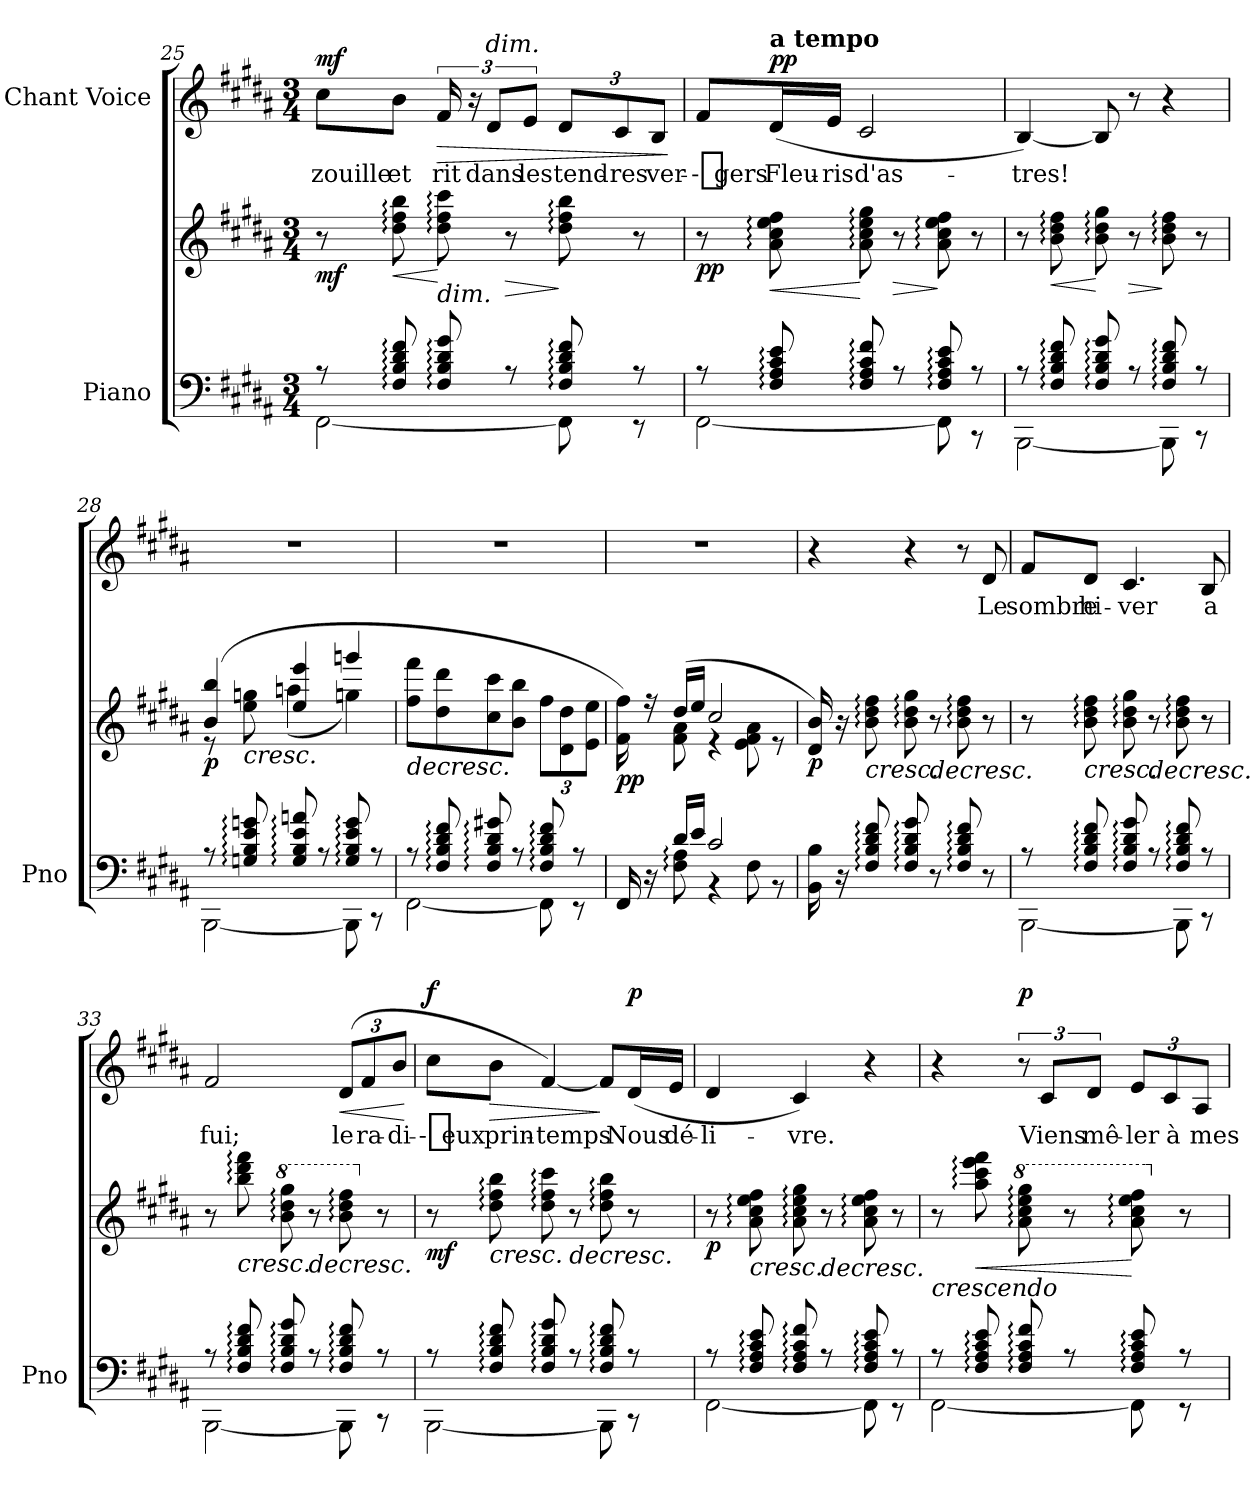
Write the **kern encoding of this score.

**kern	**kern	**dynam	**kern	**text	**dynam
*part2	*part2	*part2	*part1	*part1	*part1
*staff3	*staff2	*staff2/3	*staff1	*staff1	*staff1
*I"Piano	*	*	*I"Chant Voice	*	*
*I'Pno	*	*	*	*	*
*clefF4	*clefG2	*	*clefG2	*	*
*k[f#c#g#d#a#]	*k[f#c#g#d#a#]	*	*k[f#c#g#d#a#]	*	*
*M3/4	*M3/4	*	*M3/4	*	*
=25	=25	=25	=25	=25	=25
*^	*	*	*	*	*
!	!	!	!LO:DY:b	!	!LO:LY:b	!LO:DY:a
8r	[2FF#\	8r	mf	8cc#\L	-zouille	mf
!	!	!	!LO:HP:b	!	!LO:LY:b	!
8F#/: 8B/: 8d#/: 8f#/:	.	8dd#\: 8ff#\: 8bb\:	<	8b\J	et	.
!	!	!LO:TX:b:i:t=dim.	!	!	!	!
!	!	!	!	!	!LO:LY:b	!LO:HP:b
8F#/: 8B/: 8d#/: 8g#/:	.	8dd#\: 8ff#\: 8ccc#\:	[	24f#/	rit	>
.	.	.	.	24r	.	.
!	!	!	!	!LO:TX:a:i:t=dim.	!	!
!	!	!	!	!	!LO:LY:b	!
.	.	.	.	12d#/L	dans	.
!	!	!	!LO:HP:b	!	!	!
8r	.	8r	>	.	.	.
!	!	!	!	!	!LO:LY:b	!
.	.	.	.	12e/J	les	.
!	!	!	!	!	!LO:LY:b	!
8F#/: 8B/: 8d#/: 8f#/:	8FF#\]	8dd#\: 8ff#\: 8bb\:	]	12d#/L	tend-	.
!	!	!	!	!	!LO:LY:b	!
.	.	.	.	12c#/	-res	.
8r	8r	8r	.	.	.	.
!	!	!	!	!	!LO:LY:b	!
.	.	.	.	12B/J	ver-	.
*v	*v	*	*	*	*	*
.	.	.	.	.	]
!!LO:LB:g=z
=26	=26	=26	=26	=26	=26
*	*	*	*MM58	*	*
*^	*	*	*	*	*
!	!	!	!LO:DY:b	!	!LO:LY:b	!
8r	[2FF#\	8r	pp	8f#/L	-- gers	.
!	!	!	!	!LO:TX:a:B:t=a tempo	!	!
!	!	!	!LO:HP:b	!	!LO:LY:b	!LO:DY:a
8F#/: 8A#/: 8c#/: 8e/:	.	8a#\: 8cc#\: 8ee\: 8ff#\:	<	(>16d#/L	Fleu-	pp
!	!	!	!	!	!LO:LY:b	!
.	.	.	.	16e/JJ	-ris	.
!	!	!	!	!	!LO:LY:b	!
8F#/: 8A#/: 8c#/: 8f#/:	.	8a#\: 8cc#\: 8ee\: 8gg#\:	[	2c#/	d'as-	.
!	!	!	!LO:HP:b	!	!	!
8r	.	8r	>	.	.	.
8F#/: 8A#/: 8c#/: 8e/:	8FF#\]	8a#\: 8cc#\: 8ee\: 8ff#\:	]	.	.	.
8r	8r	8r	.	.	.	.
=27	=27	=27	=27	=27	=27	=27
!	!	!	!	!	!LO:LY:b	!
8r	[2BBB\	8r	.	[4B/)	-tres!	.
!	!	!	!LO:HP:b	!	!	!
8F#/: 8B/: 8d#/: 8f#/:	.	8b\: 8dd#\: 8ff#\:	<	.	.	.
8F#/: 8B/: 8d#/: 8g#/:	.	8b\: 8dd#\: 8gg#\:	[	8B/]	.	.
!	!	!	!LO:HP:b	!	!	!
8r	.	8r	>	8r	.	.
8F#/: 8B/: 8d#/: 8f#/:	8BBB\]	8b\: 8dd#\: 8ff#\:	]	4r	.	.
8r	8r	8r	.	.	.	.
=28	=28	=28	=28	=28	=28	=28
*	*	*^	*	*	*	*
!	!	!	!	!LO:DY:b	!	!	!
8r	[2BBB\	(>4b/ 4bb/	8r	p	2.r	.	.
!	!	!	!	!LO:HP:b	!	!	!
8Gn/: 8B/: 8e/: 8gn/:	.	.	8ee\ 8ggn\	<	.	.	.
8G/: 8B/: 8e/: 8an/:	.	4ee/ 4eee/	(<4aan\	.	.	.	.
8r	.	.	.	.	.	.	.
8G/: 8B/: 8e/: 8g/:	8BBB\]	4gggn/	4ggn\)	.	.	.	.
8r	8r	.	.	.	.	.	.
*	*	*v	*v	*	*	*	*
=29	=29	=29	=29	=29	=29	=29
!	!	!	!LO:HP:b	!	!	!
8r	[2FF#\	8ff#\ 8fff#\L	>	2.r	.	.
8F#/: 8B/: 8d#/: 8f#/:	.	8dd#\ 8ddd#\	.	.	.	.
8F#/: 8B/: 8d#/: 8g#X/:	.	8cc#\ 8ccc#\	.	.	.	.
8r	.	8b\ 8bb\J	.	.	.	.
8F#/: 8B/: 8d#/: 8f#/:	8FF#\]	12ff#\L	[	.	.	.
.	.	12d#\ 12dd#\	.	.	.	.
8r	8r	.	.	.	.	.
.	.	12e\ 12ee\J	.	.	.	.
!!LO:LB:g=z
=30	=30	=30	=30	=30	=30	=30
*	*	*^	*	*	*	*
!	!	!	!	!LO:DY:b	!	!	!
8ryy	16FF#/	8rffyy	16f#\ 16ff#\)	pp	2.r	.	.
.	16r	.	16rff	.	.	.	.
16d#/LL	8F#\: 8A#\:	(>16dd#/LL	8f#\ 8a#\	.	.	.	.
16e/JJ	.	16ee/JJ	.	.	.	.	.
2c#/	4r	2cc#/	4r	.	.	.	.
.	8F#\	.	8e\ 8f#\ 8a#\	.	.	.	.
.	8r	.	8r	.	.	.	.
=31	=31	=31	=31	=31	=31	=31	=31
!	!	!	!	!LO:DY:b	!	!	!
*v	*v	*	*	*	*	*	*
*	*v	*v	*	*	*	*
16BB\ 16B\	16d#/ 16b/)	p	4r	.	.
16r	16r	.	.	.	.
!	!	!LO:HP:b	!	!	!
8F#/: 8B/: 8d#/: 8f#/:	8b\: 8dd#\: 8ff#\:	<	.	.	.
8F#/: 8B/: 8d#/: 8g#/:	8b\: 8dd#\: 8gg#\:	]	4r	.	.
!	!	!LO:HP:b	!	!	!
8r	8r	>	.	.	.
8F#/: 8B/: 8d#/: 8f#/:	8b\: 8dd#\: 8ff#\:	[	8r	.	.
!	!	!	!	!LO:LY:b	!
8r	8r	.	8d#/	Le	.
=32	=32	=32	=32	=32	=32
*^	*	*	*	*	*
!	!	!	!	!	!LO:LY:b	!
8r	[2BBB\	8r	.	8f#/L	sombre	.
!	!	!	!LO:HP:b	!	!LO:LY:b	!
8F#/: 8B/: 8d#/: 8f#/:	.	8b\: 8dd#\: 8ff#\:	<	8d#/J	hi-	.
!	!	!	!	!	!LO:LY:b	!
8F#/: 8B/: 8d#/: 8g#/:	.	8b\: 8dd#\: 8gg#\:	]	4.c#/	-ver	.
!	!	!	!LO:HP:b	!	!	!
8r	.	8r	>	.	.	.
8F#/: 8B/: 8d#/: 8f#/:	8BBB\]	8b\: 8dd#\: 8ff#\:	[	.	.	.
!	!	!	!	!	!LO:LY:b	!
8r	8r	8r	.	8B/	a	.
=33	=33	=33	=33	=33	=33	=33
!	!	!	!	!	!LO:LY:b	!
8r	[2BBB\	8r	.	2f#/	fui;	.
!	!	!	!LO:HP:b	!	!	!
8F#/: 8B/: 8d#/: 8f#/:	.	8bb\: 8ddd#\: 8fff#\:	<	.	.	.
*	*	*8va	*	*	*	*
8F#/: 8B/: 8d#/: 8g#/:	.	8bb\: 8ddd#\: 8ggg#\:	]	.	.	.
!	!	!	!LO:HP:b	!	!	!
8r	.	8r	>	.	.	.
!	!	!	!	!	!LO:LY:b	!LO:HP:b
8F#/: 8B/: 8d#/: 8f#/:	8BBB\]	8bb\: 8ddd#\: 8fff#\:	[	(>12d#/L	le	<
!	!	!	!	!	!LO:LY:b	!
.	.	.	.	12f#/	ra-	.
*	*	*X8va	*	*	*	*
8r	8r	8r	.	.	.	.
!	!	!	!	!	!LO:LY:b	!
.	.	.	.	12b/J	-di-	.
*v	*v	*	*	*	*	*
.	.	.	.	.	[
!!LO:LB:g=z
=34	=34	=34	=34	=34	=34
*^	*	*	*	*	*
!	!	!	!LO:DY:b	!	!LO:LY:b	!LO:DY:a
8r	[2BBB\	8r	mf	8cc#\L	-- eux	f
!	!	!	!LO:HP:b	!	!LO:LY:b	!LO:HP:b
8F#/: 8B/: 8d#/: 8f#/:	.	8dd#\: 8ff#\: 8bb\:	<	8b\J	prin-	>
!	!	!	!	!	!LO:LY:b	!
8F#/: 8B/: 8d#/: 8g#/:	.	8dd#\: 8ff#\: 8ccc#\:	.	[4f#/)	-temps	.
!	!	!	!LO:HP:n=1:b	!	!	!
8r	.	8r	] >	.	.	.
8F#/: 8B/: 8d#/: 8f#/:	8BBB\]	8dd#\: 8ff#\: 8bb\:	[	8f#/L]	.	]
!	!	!	!	!	!LO:LY:b	!LO:DY:a
8r	8r	8r	.	(>16d#/L	Nous	p
!	!	!	!	!	!LO:LY:b	!
.	.	.	.	16e/JJ	dé-	.
=35	=35	=35	=35	=35	=35	=35
!	!	!	!LO:DY:b	!	!LO:LY:b	!
8r	[2FF#\	8r	p	4d#/	-li-	.
!	!	!	!LO:HP:b	!	!	!
8F#/: 8A#/: 8c#/: 8e/:	.	8a#\: 8cc#\: 8ee\: 8ff#\:	<	.	.	.
!	!	!	!	!	!LO:LY:b	!
8F#/: 8A#/: 8c#/: 8f#/:	.	8a#\: 8cc#\: 8ee\: 8gg#\:	.	4c#/)	-vre.	.
!	!	!	!LO:HP:n=1:b	!	!	!
8r	.	8r	] >	.	.	.
8F#/: 8A#/: 8c#/: 8e/:	8FF#\]	8a#\: 8cc#\: 8ee\: 8ff#\:	[	4r	.	.
8r	8r	8r	.	.	.	.
=36	=36	=36	=36	=36	=36	=36
!	!	!LO:TX:b:i:t=crescendo	!	!	!	!
8r	[2FF#\	8r	.	4r	.	.
!	!	!	!LO:HP:b	!	!	!
8F#/: 8A#/: 8c#/: 8e/:	.	8aa#\: 8ccc#\: 8eee\: 8fff#\:	<	.	.	.
*	*	*8va	*	*	*	*
!	!	!	!	!	!	!LO:DY:a
8F#/: 8A#/: 8c#/: 8f#/:	.	8aa#\: 8ccc#\: 8eee\: 8ggg#\:	.	12r	.	p
!	!	!	!	!	!LO:LY:b	!
.	.	.	.	12c#/L	Viens	.
8r	.	8r	]	.	.	.
!	!	!	!	!	!LO:LY:b	!
.	.	.	.	12d#/J	mê-	.
!	!	!	!	!	!LO:LY:b	!
8F#/: 8A#/: 8c#/: 8e/:	8FF#\]	8aa#\: 8ccc#\: 8eee\: 8fff#\:	[	12e/L	-ler	.
!	!	!	!	!	!LO:LY:b	!
.	.	.	.	12c#/	à	.
*	*	*X8va	*	*	*	*
8r	8r	8r	.	.	.	.
!	!	!	!	!	!LO:LY:b	!
.	.	.	.	12A#/J	mes	.
*v	*v	*	*	*	*	*
=	=	=	=	=	=
*-	*-	*-	*-	*-	*-
